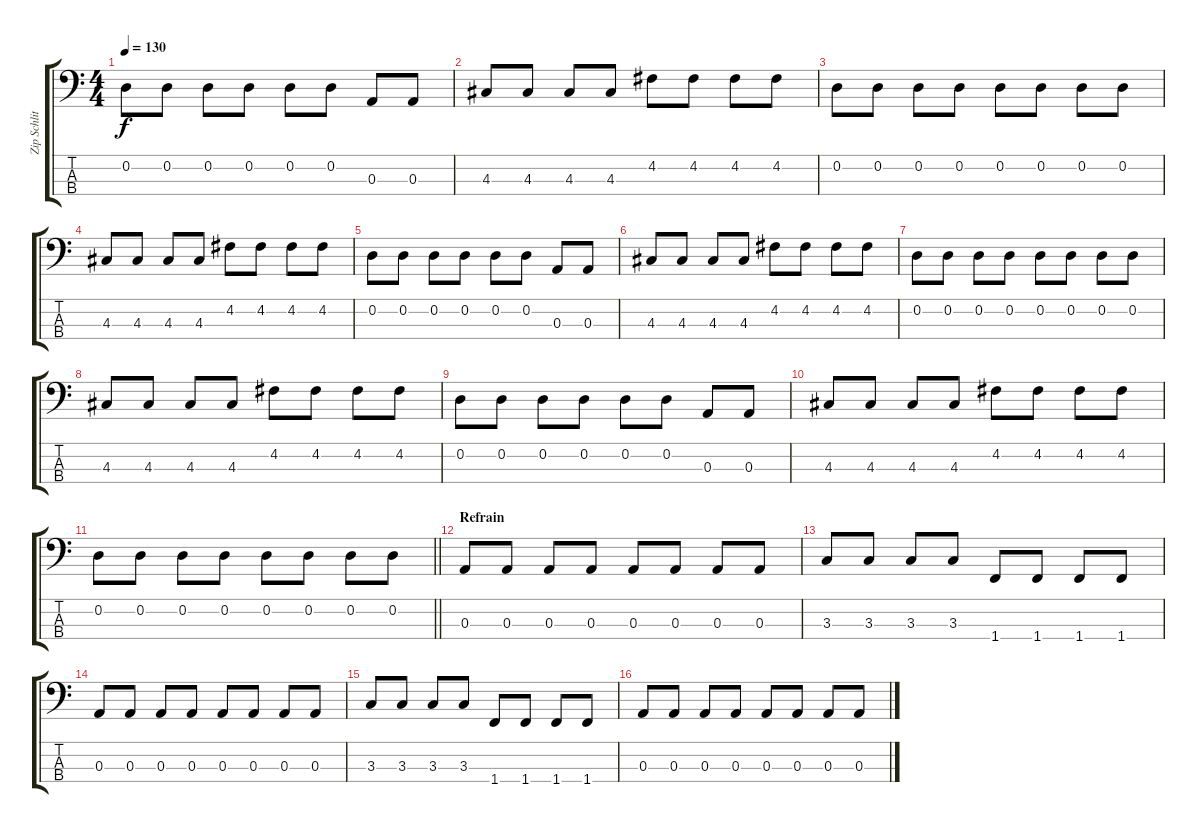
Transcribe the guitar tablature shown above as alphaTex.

\track ("Zip Schlitzer" "Zip Schlit") {instrument electricbasspick}
\staff {score tabs}
\tuning (G2 D2 A1 E1) {hide}
\ts (4 4)
\tempo 130
\clef f4
\ks c
0.2.8{dy f} 0.2.8 0.2.8 0.2.8 0.2.8 0.2.8 0.3.8 0.3.8 |
4.3.8 4.3.8 4.3.8 4.3.8 4.2.8 4.2.8 4.2.8 4.2.8 |
0.2.8 0.2.8 0.2.8 0.2.8 0.2.8 0.2.8 0.2.8 0.2.8 |
4.3.8 4.3.8 4.3.8 4.3.8 4.2.8 4.2.8 4.2.8 4.2.8 |
0.2.8 0.2.8 0.2.8 0.2.8 0.2.8 0.2.8 0.3.8 0.3.8 |
4.3.8 4.3.8 4.3.8 4.3.8 4.2.8 4.2.8 4.2.8 4.2.8 |
0.2.8 0.2.8 0.2.8 0.2.8 0.2.8 0.2.8 0.2.8 0.2.8 |
4.3.8 4.3.8 4.3.8 4.3.8 4.2.8 4.2.8 4.2.8 4.2.8 |
0.2.8 0.2.8 0.2.8 0.2.8 0.2.8 0.2.8 0.3.8 0.3.8 |
4.3.8 4.3.8 4.3.8 4.3.8 4.2.8 4.2.8 4.2.8 4.2.8 |
\barLineRight lightlight
0.2.8 0.2.8 0.2.8 0.2.8 0.2.8 0.2.8 0.2.8 0.2.8 |
\section ("" "Refrain")
0.3.8 0.3.8 0.3.8 0.3.8 0.3.8 0.3.8 0.3.8 0.3.8 |
3.3.8 3.3.8 3.3.8 3.3.8 1.4.8 1.4.8 1.4.8 1.4.8 |
0.3.8 0.3.8 0.3.8 0.3.8 0.3.8 0.3.8 0.3.8 0.3.8 |
3.3.8 3.3.8 3.3.8 3.3.8 1.4.8 1.4.8 1.4.8 1.4.8 |
0.3.8 0.3.8 0.3.8 0.3.8 0.3.8 0.3.8 0.3.8 0.3.8
